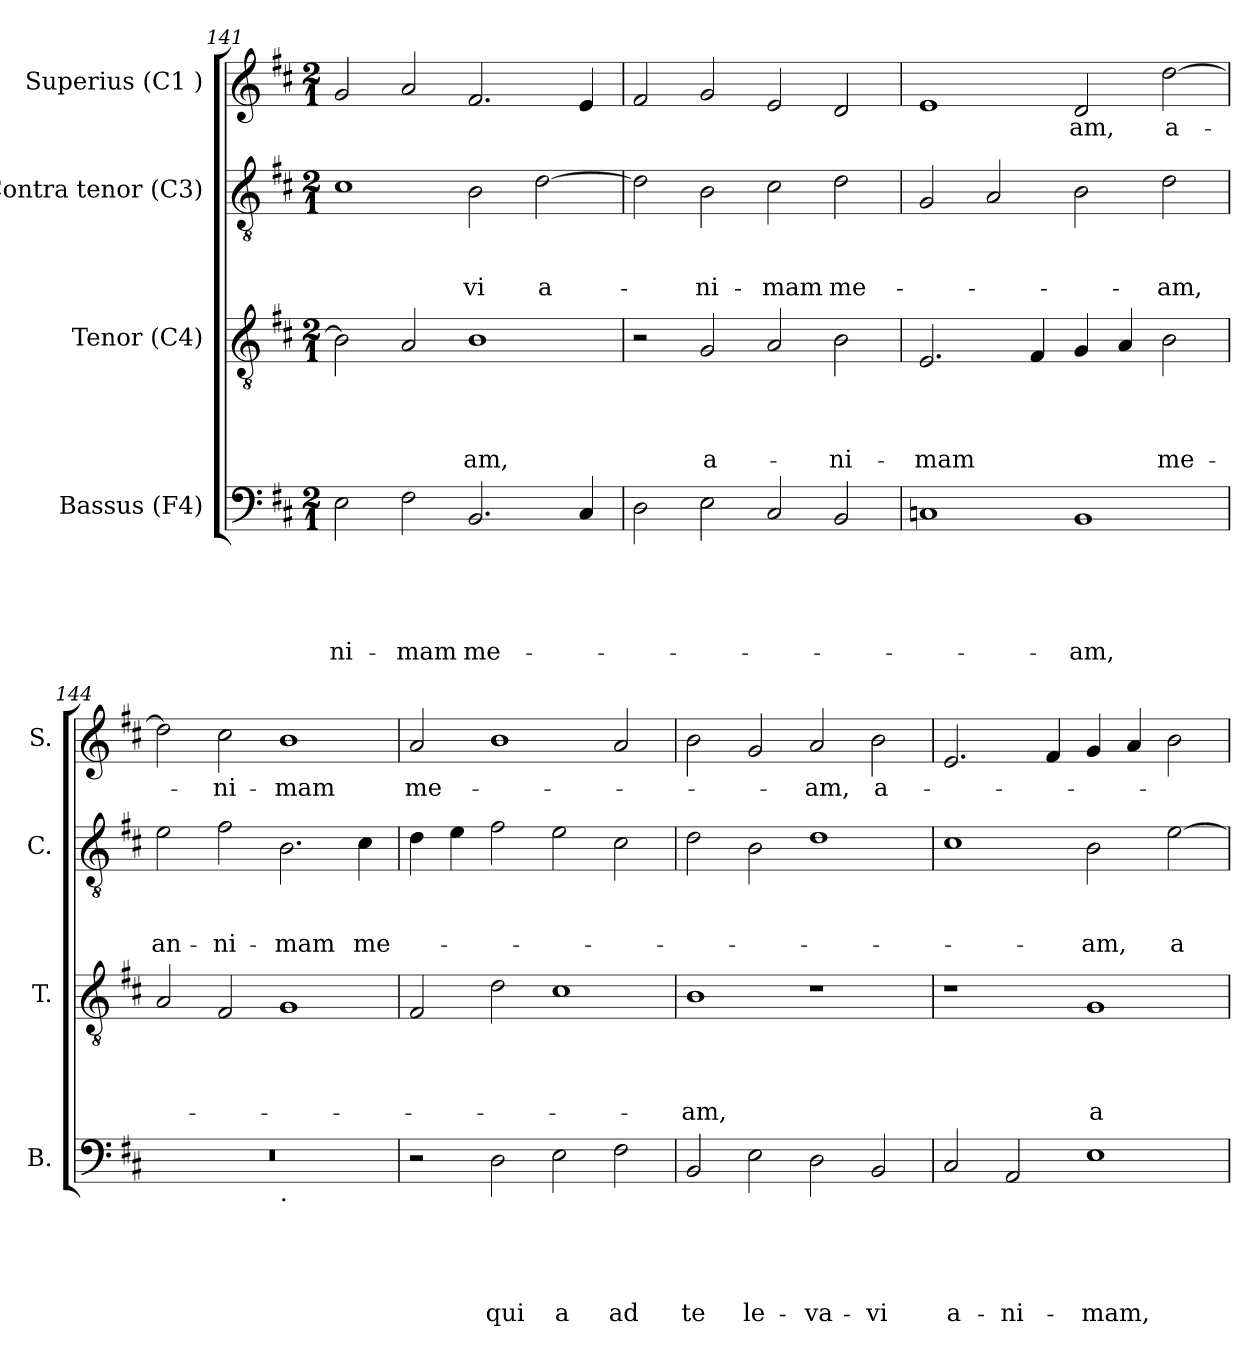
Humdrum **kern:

**kern	**text	**text	**text	**text	**text	**kern	**text	**text	**text	**text	**kern	**text	**text	**text	**kern	**text
*part4	*part4	*part4	*part4	*part4	*part4	*part3	*part3	*part3	*part3	*part3	*part2	*part2	*part2	*part2	*part1	*part1
*staff4	*staff4	*staff4	*staff4	*staff4	*staff4	*staff3	*staff3	*staff3	*staff3	*staff3	*staff2	*staff2	*staff2	*staff2	*staff1	*staff1
*I"Bassus (F4)	*	*	*	*	*	*I"Tenor (C4)	*	*	*	*	*I"Contra tenor (C3)	*	*	*	*I"Superius (C1 )	*
*I'B.	*	*	*	*	*	*I'T.	*	*	*	*	*I'C.	*	*	*	*I'S.	*
*clefF4	*	*	*	*	*	*clefGv2	*	*	*	*	*clefGv2	*	*	*	*clefG2	*
*k[f#c#]	*	*	*	*	*	*k[f#c#]	*	*	*	*	*k[f#c#]	*	*	*	*k[f#c#]	*
*D:	*	*	*	*	*	*D:	*	*	*	*	*D:	*	*	*	*D:	*
*M2/1	*	*	*	*	*	*M2/1	*	*	*	*	*M2/1	*	*	*	*M2/1	*
=141	=141	=141	=141	=141	=141	=141	=141	=141	=141	=141	=141	=141	=141	=141	=141	=141
!	!	!	!	!	!LO:LY:b	!	!	!	!	!	!	!	!	!	!	!
2E\	.	.	.	.	-ni-	2B\]	.	.	.	.	1c#	.	.	.	2g/	.
!	!	!	!	!	!LO:LY:b	!	!	!	!	!	!	!	!	!	!	!
2F#\	.	.	.	.	-mam	2A/	.	.	.	.	.	.	.	.	2a/	.
!	!	!	!	!	!LO:LY:b	!	!	!	!	!LO:LY:b	!	!	!	!LO:LY:b	!	!
2.BB/	.	.	.	.	me-	1B	.	.	.	-am,	2B\	.	.	-vi	2.f#/	.
!	!	!	!	!	!	!	!	!	!	!	!	!	!	!LO:LY:b	!	!
.	.	.	.	.	.	.	.	.	.	.	[>2d\	.	.	a-	.	.
4C#/	.	.	.	.	.	.	.	.	.	.	.	.	.	.	4e/	.
=142	=142	=142	=142	=142	=142	=142	=142	=142	=142	=142	=142	=142	=142	=142	=142	=142
2D\	.	.	.	.	.	2r	.	.	.	.	2d\]	.	.	.	2f#/	.
!	!	!	!	!	!	!	!	!	!	!LO:LY:b	!	!	!	!LO:LY:b	!	!
2E\	.	.	.	.	.	2G/	.	.	.	a-	2B\	.	.	-ni-	2g/	.
!	!	!	!	!	!	!	!	!	!	!	!	!	!	!LO:LY:b	!	!
2C#/	.	.	.	.	.	2A/	.	.	.	.	2c#\	.	.	-mam	2e/	.
!	!	!	!	!	!	!	!	!	!	!LO:LY:b	!	!	!	!LO:LY:b	!	!
2BB/	.	.	.	.	.	2B\	.	.	.	-ni-	2d\	.	.	me-	2d/	.
=143	=143	=143	=143	=143	=143	=143	=143	=143	=143	=143	=143	=143	=143	=143	=143	=143
!	!	!	!	!	!	!	!	!	!	!LO:LY:b	!	!	!	!	!	!
1Cn	.	.	.	.	.	2.E/	.	.	.	-mam	2G/	.	.	.	1e	.
.	.	.	.	.	.	.	.	.	.	.	2A/	.	.	.	.	.
.	.	.	.	.	.	4F#/	.	.	.	.	.	.	.	.	.	.
!	!	!	!	!	!LO:LY:b	!	!	!	!	!	!	!	!	!	!	!LO:LY:b
1BB	.	.	.	.	-am,	4G/	.	.	.	.	2B\	.	.	.	2d/	-am,
.	.	.	.	.	.	4A/	.	.	.	.	.	.	.	.	.	.
!	!	!	!	!	!	!	!	!	!	!LO:LY:b	!	!	!	!LO:LY:b	!	!LO:LY:b
.	.	.	.	.	.	2B\	.	.	.	me-	2d\	.	.	-am,	[<2dd\	a-
!!LO:LB:g=z
=144	=144	=144	=144	=144	=144	=144	=144	=144	=144	=144	=144	=144	=144	=144	=144	=144
!	!	!	!	!	!	!	!	!	!	!	!	!	!	!LO:LY:b	!	!
*^	*	*	*	*	*	*	*	*	*	*	*	*	*	*	*	*
0r	1ryy	.	.	.	.	.	2A/	.	.	.	.	2e\	.	.	an-	2dd\]	.
!	!	!	!	!	!	!	!	!	!	!	!	!	!	!	!LO:LY:b	!	!LO:LY:b
.	.	.	.	.	.	.	2F#/	.	.	.	.	2f#\	.	.	-ni-	2cc#\	-ni-
!	!LO:TX:b:t=.	!	!	!	!	!	!	!	!	!	!	!	!	!	!	!	!
!	!	!	!	!	!	!	!	!	!	!	!	!	!	!	!LO:LY:b	!	!LO:LY:b
.	1ryy	.	.	.	.	.	1G	.	.	.	.	2.B\	.	.	-mam	1b	-mam
!	!	!	!	!	!	!	!	!	!	!	!	!	!	!	!LO:LY:b	!	!
.	.	.	.	.	.	.	.	.	.	.	.	4c#\	.	.	me-	.	.
=145	=145	=145	=145	=145	=145	=145	=145	=145	=145	=145	=145	=145	=145	=145	=145	=145	=145
!	!	!	!	!	!	!	!	!	!	!	!	!	!	!	!	!	!LO:LY:b
*v	*v	*	*	*	*	*	*	*	*	*	*	*	*	*	*	*	*
2r	.	.	.	.	.	2F#/	.	.	.	.	4d\	.	.	.	2a/	me-
.	.	.	.	.	.	.	.	.	.	.	4e\	.	.	.	.	.
!	!	!	!	!	!LO:LY:b	!	!	!	!	!	!	!	!	!	!	!
2D\	.	.	.	.	qui	2d\	.	.	.	.	2f#\	.	.	.	1b	.
!	!	!	!	!	!LO:LY:b	!	!	!	!	!	!	!	!	!	!	!
2E\	.	.	.	.	a	1c#	.	.	.	.	2e\	.	.	.	.	.
!	!	!	!	!	!LO:LY:b	!	!	!	!	!	!	!	!	!	!	!
2F#\	.	.	.	.	ad	.	.	.	.	.	2c#\	.	.	.	2a/	.
=146	=146	=146	=146	=146	=146	=146	=146	=146	=146	=146	=146	=146	=146	=146	=146	=146
!	!	!	!	!	!LO:LY:b	!	!	!	!	!LO:LY:b	!	!	!	!	!	!
2BB/	.	.	.	.	te	1B	.	.	.	-am,	2d\	.	.	.	2b\	.
!	!	!	!	!	!LO:LY:b	!	!	!	!	!	!	!	!	!	!	!
2E\	.	.	.	.	le-	.	.	.	.	.	2B\	.	.	.	2g/	.
!	!	!	!	!	!LO:LY:b	!	!	!	!	!	!	!	!	!	!	!LO:LY:b
2D\	.	.	.	.	-va-	1r	.	.	.	.	1d	.	.	.	2a/	-am,
!	!	!	!	!	!LO:LY:b	!	!	!	!	!	!	!	!	!	!	!LO:LY:b
2BB/	.	.	.	.	-vi	.	.	.	.	.	.	.	.	.	2b\	a-
=147	=147	=147	=147	=147	=147	=147	=147	=147	=147	=147	=147	=147	=147	=147	=147	=147
!	!	!	!	!	!LO:LY:b	!	!	!	!	!	!	!	!	!	!	!
2C#/	.	.	.	.	a-	1r	.	.	.	.	1c#	.	.	.	2.e/	.
!	!	!	!	!	!LO:LY:b	!	!	!	!	!	!	!	!	!	!	!
2AA/	.	.	.	.	-ni-	.	.	.	.	.	.	.	.	.	.	.
.	.	.	.	.	.	.	.	.	.	.	.	.	.	.	4f#/	.
!	!	!	!	!	!LO:LY:b	!	!	!	!	!LO:LY:b:rj	!	!	!	!LO:LY:b	!	!
1E	.	.	.	.	-mam,	1G	.	.	.	a-	2B\	.	.	-am,	4g/	.
.	.	.	.	.	.	.	.	.	.	.	.	.	.	.	4a/	.
!	!	!	!	!	!	!	!	!	!	!	!	!	!	!LO:LY:b	!	!
.	.	.	.	.	.	.	.	.	.	.	[<2e\	.	.	a-	2b\	.
=	=	=	=	=	=	=	=	=	=	=	=	=	=	=	=	=
*-	*-	*-	*-	*-	*-	*-	*-	*-	*-	*-	*-	*-	*-	*-	*-	*-
